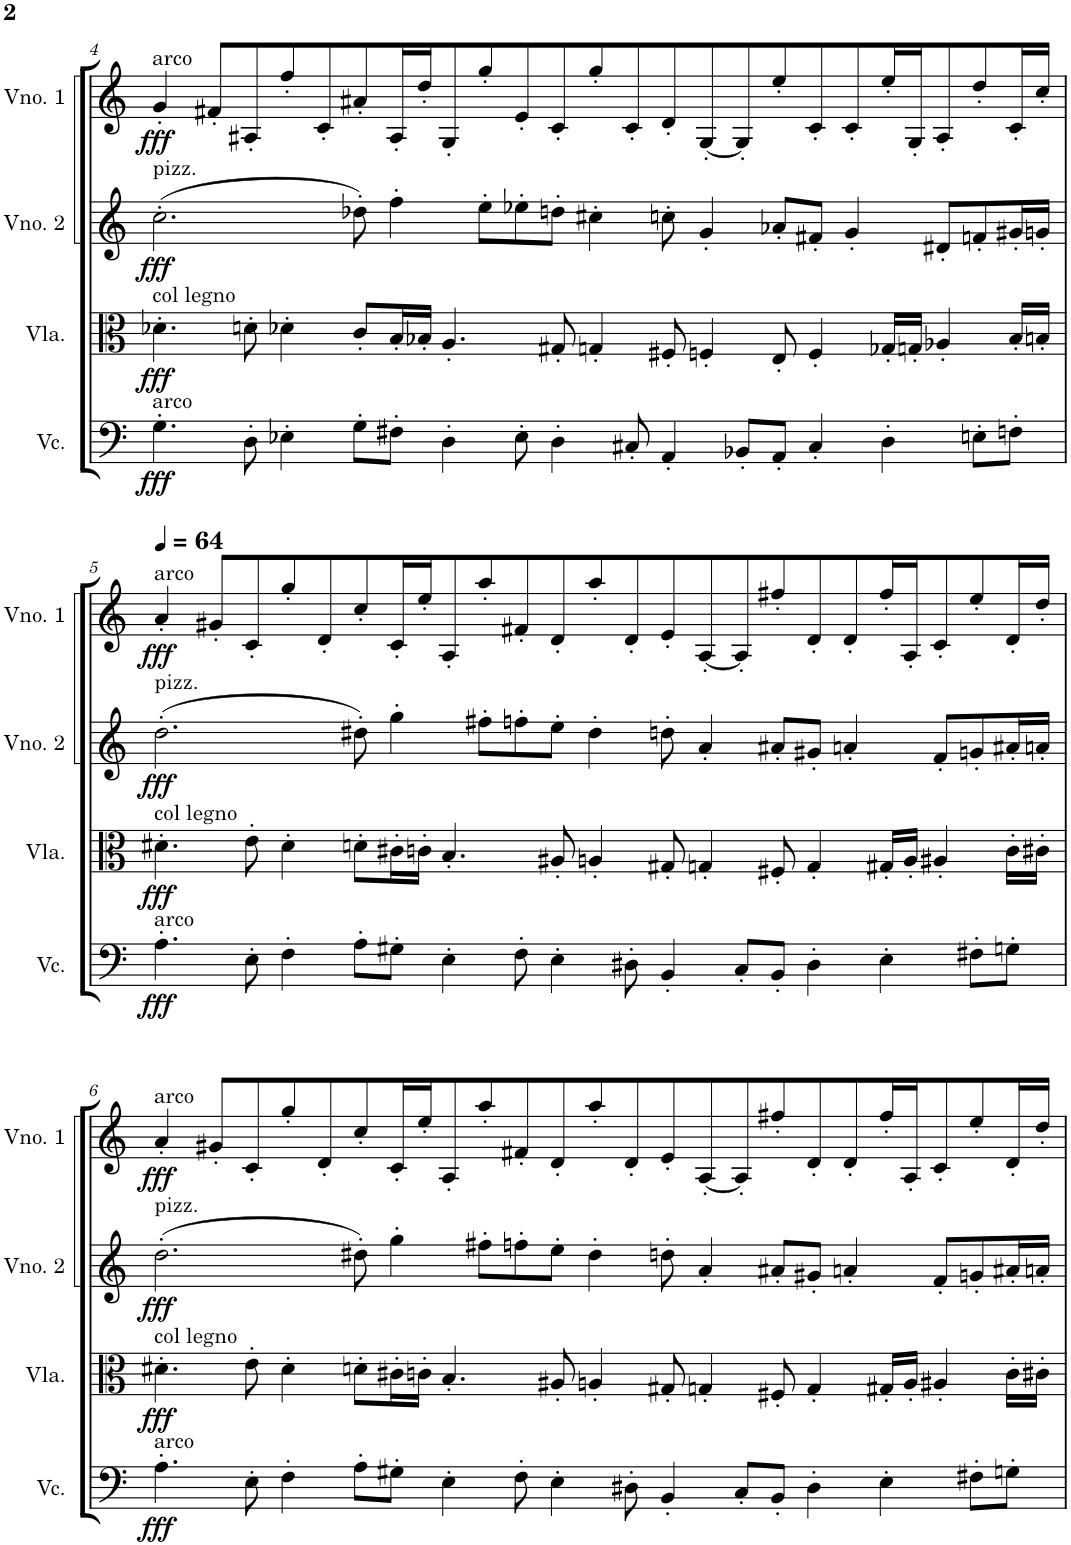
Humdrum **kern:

**kern	**dynam	**kern	**dynam	**kern	**dynam	**kern	**dynam
*part4	*part4	*part3	*part3	*part2	*part2	*part1	*part1
*staff4	*staff4	*staff3	*staff3	*staff2	*staff2	*staff1	*staff1
*I"Violoncelo	*	*I"Viola	*	*I"Violino 2	*	*I"Violino 1	*
*I'Vc.	*	*I'Vla.	*	*I'Vno. 2	*	*I'Vno. 1	*
!!LO:PB:g=z
*clefF4	*	*clefC3	*	*clefG2	*	*clefG2	*
*k[]	*	*k[]	*	*k[]	*	*k[]	*
*M12/4	*	*M12/4	*	*M12/4	*	*M12/4	*
=4	=4	=4	=4	=4	=4	=4	=4
!	!	!	!	!	!	!LO:TX:a:t=arco	!
!	!	!	!	!LO:TX:a:t=pizz.	!	!	!
!	!	!LO:TX:a:t=col legno	!	!	!	!	!
!LO:TX:a:t=arco	!	!	!	!	!	!	!
!	!LO:DY:b	!	!LO:DY:b	!	!LO:DY:b	!	!LO:DY:b
4.G'\	fff	4.d-X'\	fff	(2.cc'\	fff	4g'/	fff
.	.	.	.	.	.	8f#X'/L	.
8D'\	.	8dn'\	.	.	.	8A#X'/	.
4E-X'\	.	4d-X'\	.	.	.	8ff'/	.
.	.	.	.	.	.	8c'/	.
8G'\L	.	8c'/L	.	8dd-X'\)	.	8a#X'/	.
8F#X'\J	.	16B'/L	.	4ff'\	.	16A#'/L	.
.	.	16B-X'/JJ	.	.	.	16dd'/J	.
4D'\	.	4.A'/	.	.	.	8G'/	.
.	.	.	.	8ee'\L	.	8gg'/	.
8E-'\	.	.	.	8ee-X'\	.	8e'/	.
4D'\	.	8G#X'/	.	8ddn'\J	.	8c'/	.
.	.	4Gn'/	.	4cc#X'\	.	8gg'/	.
8C#X'/	.	.	.	.	.	8c'/	.
4AA'/	.	8F#X'/	.	8ccn'\	.	8d'/	.
.	.	4Fn'/	.	4g'/	.	[8G'/	.
8BB-X'/L	.	.	.	.	.	8G'/]	.
8AA'/J	.	8E'/	.	8a-X'/L	.	8ee'/	.
4C#'/	.	4F'/	.	8f#X'/J	.	8c'/	.
.	.	.	.	4g'/	.	8c'/	.
4D'\	.	16G-X'/LL	.	.	.	16ee'/L	.
.	.	16Gn'/JJ	.	.	.	16G'/J	.
.	.	4A-X'/	.	8d#X'/L	.	8A#'/	.
8En'\L	.	.	.	8fn'/	.	8dd'/	.
8Fn'\J	.	16B-'/LL	.	16g#X'/L	.	16c'/L	.
.	.	16Bn'/JJ	.	16gn'/JJ	.	16cc'/JJ	.
!!LO:LB:g=z
=5	=5	=5	=5	=5	=5	=5	=5
*	*	*	*	*	*	*MM64	*
!	!	!	!	!	!	!LO:TX:a:t=arco	!
!	!	!	!	!LO:TX:a:t=pizz.	!	!	!
!	!	!LO:TX:a:t=col legno	!	!	!	!	!
!LO:TX:a:t=arco	!	!	!	!	!	!	!
!	!LO:DY:b	!	!LO:DY:b	!	!LO:DY:b	!	!LO:DY:b
4.A'\	fff	4.d#X'\	fff	(2.dd'\	fff	4a'/	fff
.	.	.	.	.	.	8g#X'/L	.
8E'\	.	8e'\	.	.	.	8c'/	.
4F'\	.	4d#'\	.	.	.	8gg'/	.
.	.	.	.	.	.	8d'/	.
8A'\L	.	8dn'\L	.	8dd#X'\)	.	8cc'/	.
8G#X'\J	.	16c#X'\L	.	4gg'\	.	16c'/L	.
.	.	16cn'\JJ	.	.	.	16ee'/J	.
4E'\	.	4.B'/	.	.	.	8A'/	.
.	.	.	.	8ff#X'\L	.	8aa'/	.
8F'\	.	.	.	8ffn'\	.	8f#X'/	.
4E'\	.	8A#X'/	.	8ee'\J	.	8d'/	.
.	.	4An'/	.	4dd#'\	.	8aa'/	.
8D#X'\	.	.	.	.	.	8d'/	.
4BB'/	.	8G#X'/	.	8ddn'\	.	8e'/	.
.	.	4Gn'/	.	4a'/	.	[8A'/	.
8C'/L	.	.	.	.	.	8A'/]	.
8BB'/J	.	8F#X'/	.	8a#X'/L	.	8ff#X'/	.
4D#'\	.	4G'/	.	8g#X'/J	.	8d'/	.
.	.	.	.	4an'/	.	8d'/	.
4E'\	.	16G#X'/LL	.	.	.	16ff#'/L	.
.	.	16A'/JJ	.	.	.	16A'/J	.
.	.	4A#X'/	.	8f'/L	.	8c'/	.
8F#X'\L	.	.	.	8gn'/	.	8ee'/	.
8Gn'\J	.	16c'\LL	.	16a#X'/L	.	16d'/L	.
.	.	16c#X'\JJ	.	16an'/JJ	.	16dd'/JJ	.
!!LO:LB:g=z
=6	=6	=6	=6	=6	=6	=6	=6
!	!	!	!	!	!	!LO:TX:a:t=arco	!
!	!	!	!	!LO:TX:a:t=pizz.	!	!	!
!	!	!LO:TX:a:t=col legno	!	!	!	!	!
!LO:TX:a:t=arco	!	!	!	!	!	!	!
!	!LO:DY:b	!	!LO:DY:b	!	!LO:DY:b	!	!LO:DY:b
4.A'\	fff	4.d#X'\	fff	(2.dd'\	fff	4a'/	fff
.	.	.	.	.	.	8g#X'/L	.
8E'\	.	8e'\	.	.	.	8c'/	.
4F'\	.	4d#'\	.	.	.	8gg'/	.
.	.	.	.	.	.	8d'/	.
8A'\L	.	8dn'\L	.	8dd#X'\)	.	8cc'/	.
8G#X'\J	.	16c#X'\L	.	4gg'\	.	16c'/L	.
.	.	16cn'\JJ	.	.	.	16ee'/J	.
4E'\	.	4.B'/	.	.	.	8A'/	.
.	.	.	.	8ff#X'\L	.	8aa'/	.
8F'\	.	.	.	8ffn'\	.	8f#X'/	.
4E'\	.	8A#X'/	.	8ee'\J	.	8d'/	.
.	.	4An'/	.	4dd#'\	.	8aa'/	.
8D#X'\	.	.	.	.	.	8d'/	.
4BB'/	.	8G#X'/	.	8ddn'\	.	8e'/	.
.	.	4Gn'/	.	4a'/	.	[8A'/	.
8C'/L	.	.	.	.	.	8A'/]	.
8BB'/J	.	8F#X'/	.	8a#X'/L	.	8ff#X'/	.
4D#'\	.	4G'/	.	8g#X'/J	.	8d'/	.
.	.	.	.	4an'/	.	8d'/	.
4E'\	.	16G#X'/LL	.	.	.	16ff#'/L	.
.	.	16A'/JJ	.	.	.	16A'/J	.
.	.	4A#X'/	.	8f'/L	.	8c'/	.
8F#X'\L	.	.	.	8gn'/	.	8ee'/	.
8Gn'\J	.	16c'\LL	.	16a#X'/L	.	16d'/L	.
.	.	16c#X'\JJ	.	16an'/JJ	.	16dd'/JJ	.
=	=	=	=	=	=	=	=
*-	*-	*-	*-	*-	*-	*-	*-
